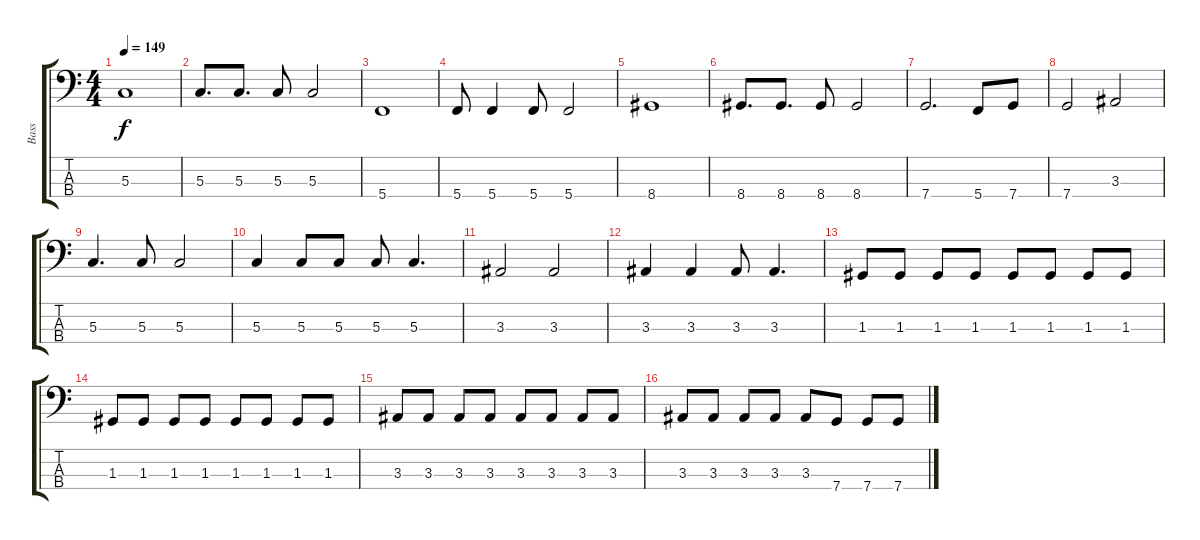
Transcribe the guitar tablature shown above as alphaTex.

\track ("Bass" "Bass") {instrument electricbassfinger}
\staff {score tabs}
\tuning (F2 C2 G1 C1) {hide}
\ts (4 4)
\tempo 149
\clef f4
\ks c
5.3.1{dy f} |
5.3.8{d} 5.3.8{d} 5.3.8 5.3.2 |
5.4.1 |
5.4.8 5.4.4 5.4.8 5.4.2 |
8.4.1 |
8.4.8{d} 8.4.8{d} 8.4.8 8.4.2 |
7.4.2{d} 5.4.8 7.4.8 |
7.4.2 3.3.2 |
5.3.4{d} 5.3.8 5.3.2 |
5.3.4 5.3.8 5.3.8 5.3.8 5.3.4{d} |
3.3.2 3.3.2 |
3.3.4 3.3.4 3.3.8 3.3.4{d} |
1.3.8 1.3.8 1.3.8 1.3.8 1.3.8 1.3.8 1.3.8 1.3.8 |
1.3.8 1.3.8 1.3.8 1.3.8 1.3.8 1.3.8 1.3.8 1.3.8 |
3.3.8 3.3.8 3.3.8 3.3.8 3.3.8 3.3.8 3.3.8 3.3.8 |
3.3.8 3.3.8 3.3.8 3.3.8 3.3.8 7.4.8 7.4.8 7.4.8
